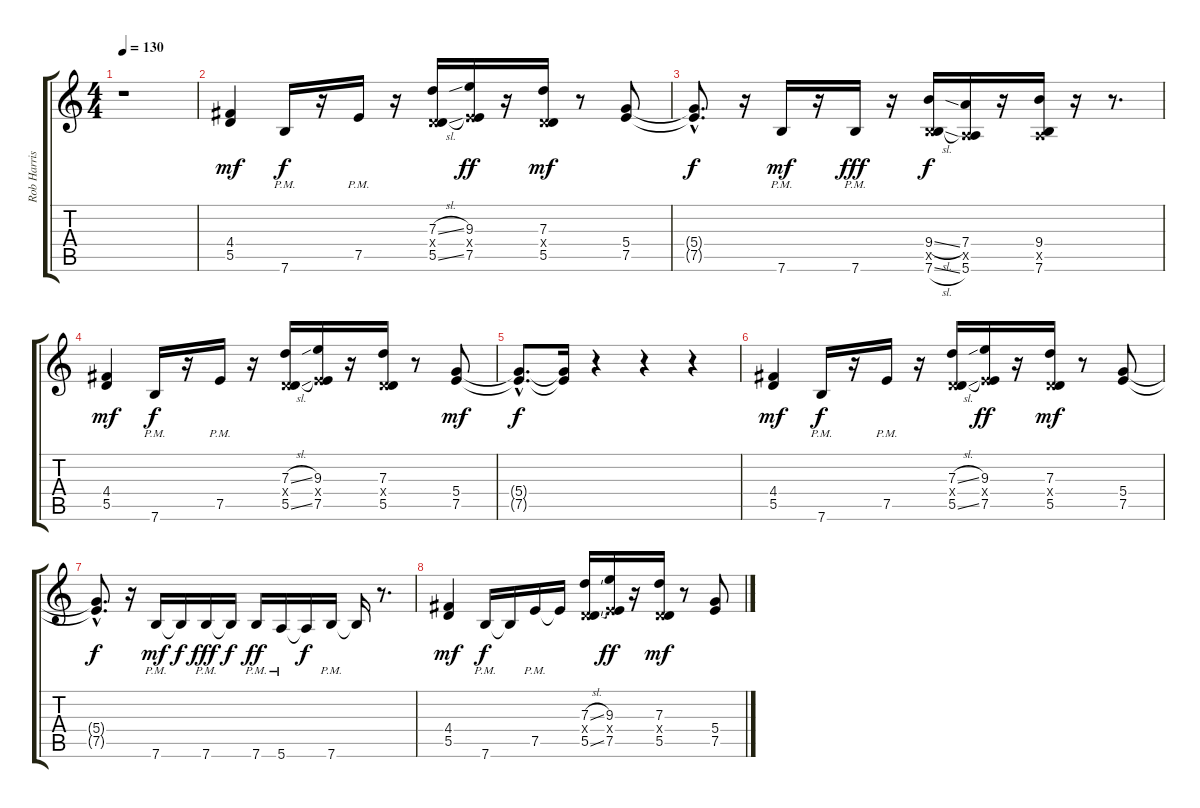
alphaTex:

\track ("Rob Harris - Guitar Effects" "Rob Harris") {instrument overdrivenguitar}
\staff {score tabs}
\tuning (E4 B3 G3 D3 A2 E2) {hide}
\ts (4 4)
\tempo 130
\clef g2
\ks c
r.1{dy f} |
(4.4 5.5).4{dy mf} 7.6{pm}.16{dy f} r.16 7.5{pm}.16 r.16 (7.3{sl} 0.4{x} 5.5{sl}).16 (9.3 2.4{x} 7.5).16{dy ff} r.16 (7.3 0.4{x} 5.5).16{dy mf} r.8 (5.4 7.5).8 |
(5.4{hac t} 7.5{hac t}).8{d dy f} r.16 7.6{pm}.16{dy mf} r.16 7.6{pm}.16{dy fff} r.16 (9.4{sl} 2.5{x} 7.6{sl}).16{dy f} (7.4 0.5{x} 5.6).16 r.16 (9.4 0.5{x} 7.6).16 r.16 r.8{d} |
(4.4 5.5).4{dy mf} 7.6{pm}.16{dy f} r.16 7.5{pm}.16 r.16 (7.3{sl} 0.4{x} 5.5{sl}).16 (9.3 2.4{x} 7.5).16 r.16 (7.3 0.4{x} 5.5).16 r.8 (5.4 7.5).8{dy mf} |
(5.4{hac t} 7.5{hac t}).8{d dy f} (5.4{t} 7.5{t}).16 r.4 r.4 r.4 |
(4.4 5.5).4{dy mf} 7.6{pm}.16{dy f} r.16 7.5{pm}.16 r.16 (7.3{sl} 0.4{x} 5.5{sl}).16 (9.3 2.4{x} 7.5).16{dy ff} r.16 (7.3 0.4{x} 5.5).16{dy mf} r.8 (5.4 7.5).8 |
(5.4{hac t} 7.5{hac t}).8{d dy f} r.16 7.6{pm}.16{dy mf} 7.6{t}.16{dy f} 7.6{pm}.16{dy fff} 7.6{t}.16{dy f} 7.6{pm}.16{dy ff} 5.6{pm}.16 5.6{t}.16{dy f} 7.6{pm}.16 7.6{t}.16 r.8{d} |
(4.4 5.5).4{dy mf} 7.6{pm}.16{dy f} 7.6{t}.16 7.5{pm}.16 7.5{t}.16 (7.3{sl} 0.4{x} 5.5{sl}).16 (9.3 2.4{x} 7.5).16{dy ff} r.16 (7.3 0.4{x} 5.5).16{dy mf} r.8 (5.4 7.5).8
